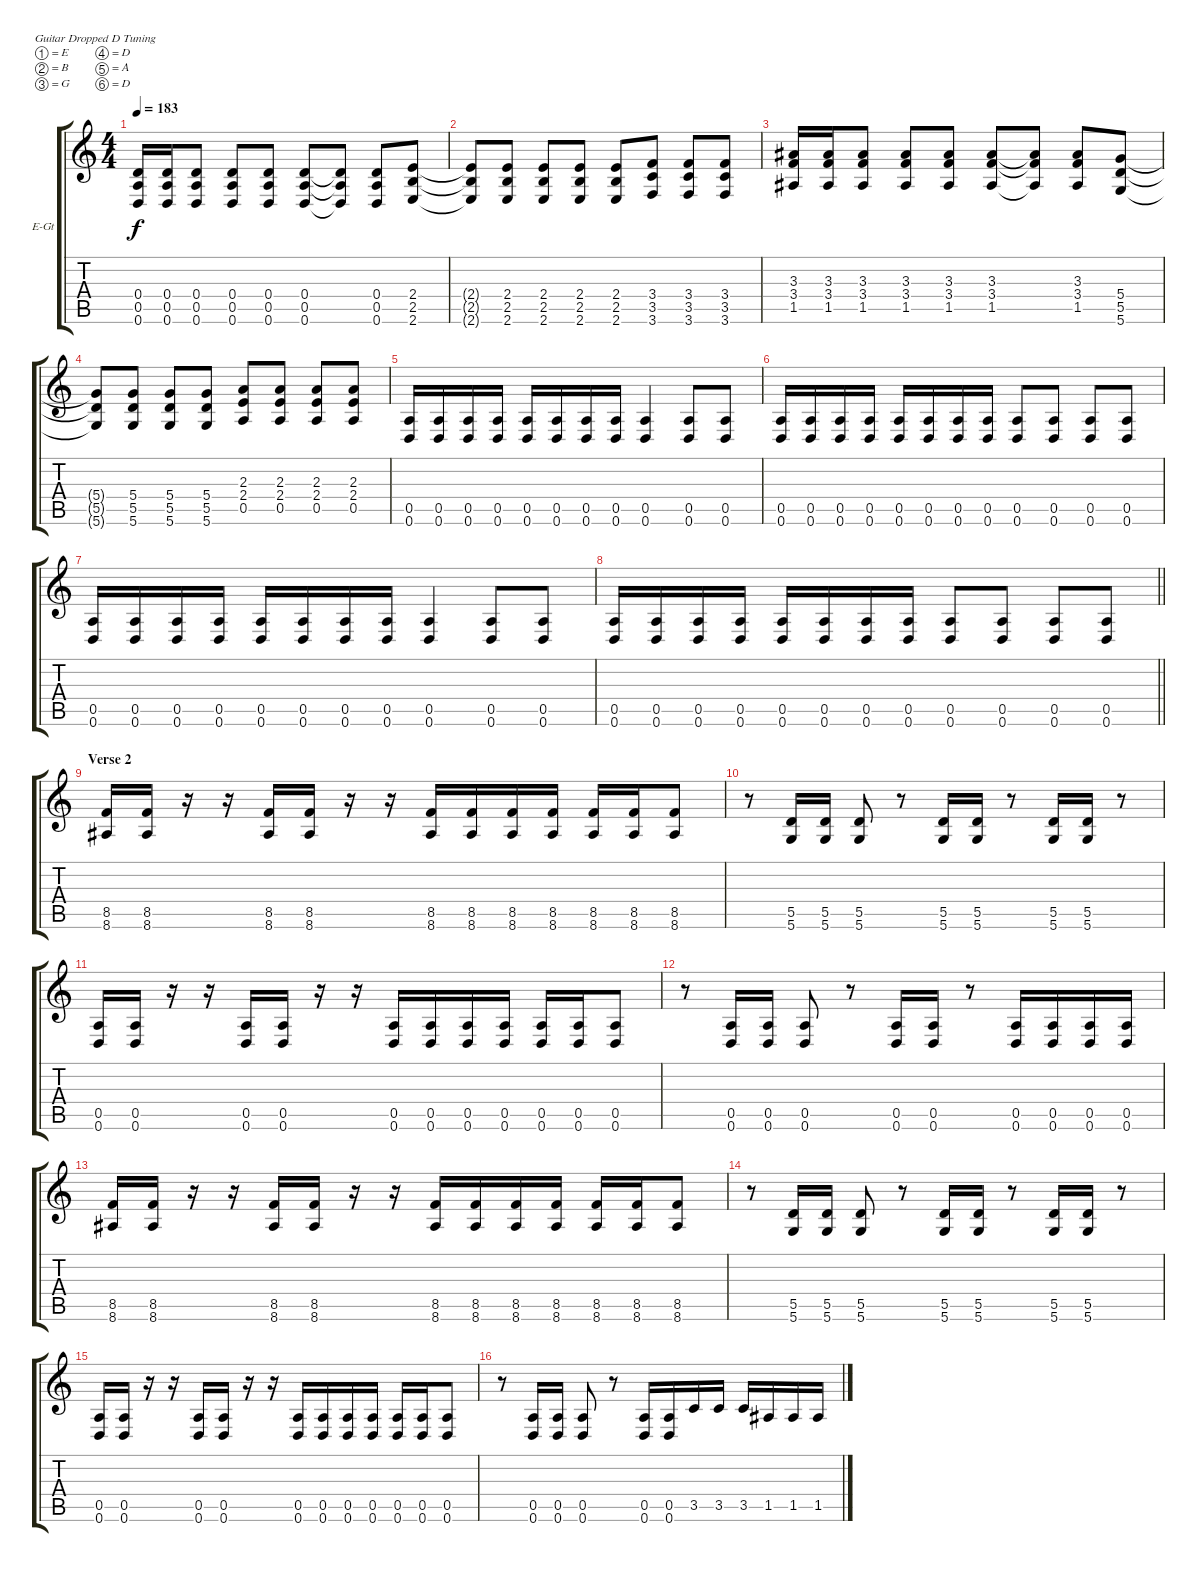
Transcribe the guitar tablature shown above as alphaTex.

\bracketExtendMode groupsimilarinstruments
\firstSystemTrackNameOrientation horizontal
\otherSystemsTrackNameOrientation horizontal
\track ("Guitar 2" "E-Gt") {instrument overdrivenguitar}
\staff {score tabs}
\tuning (E4 B3 G3 D3 A2 D2)
\ts (4 4)
\tempo 183
\clef g2
\ks c
(0.4 0.5 0.6).16{dy f} (0.4 0.5 0.6).16 (0.4 0.5 0.6).8 (0.4 0.5 0.6).8 (0.4 0.5 0.6).8 (0.4 0.5 0.6).8 (0.4{t} 0.5{t} 0.6{t}).8 (0.4 0.5 0.6).8 (2.4 2.5 2.6).8 |
(2.4{t} 2.5{t} 2.6{t}).8 (2.4 2.5 2.6).8 (2.4 2.5 2.6).8 (2.4 2.5 2.6).8 (2.4 2.5 2.6).8 (3.4 3.5 3.6).8 (3.4 3.5 3.6).8 (3.4 3.5 3.6).8 |
(3.3 3.4 1.5).16 (3.3 3.4 1.5).16 (3.3 3.4 1.5).8 (3.3 3.4 1.5).8 (3.3 3.4 1.5).8 (3.3 3.4 1.5).8 (3.3{t} 3.4{t} 1.5{t}).8 (3.3 3.4 1.5).8 (5.4 5.5 5.6).8 |
(5.4{t} 5.5{t} 5.6{t}).8 (5.4 5.5 5.6).8 (5.4 5.5 5.6).8 (5.4 5.5 5.6).8 (2.3 2.4 0.5).8 (2.3 2.4 0.5).8 (2.3 2.4 0.5).8 (2.3 2.4 0.5).8 |
(0.5 0.6).16 (0.5 0.6).16 (0.5 0.6).16 (0.5 0.6).16 (0.5 0.6).16 (0.5 0.6).16 (0.5 0.6).16 (0.5 0.6).16 (0.5 0.6).4 (0.5 0.6).8 (0.5 0.6).8 |
(0.5 0.6).16 (0.5 0.6).16 (0.5 0.6).16 (0.5 0.6).16 (0.5 0.6).16 (0.5 0.6).16 (0.5 0.6).16 (0.5 0.6).16 (0.5 0.6).8 (0.5 0.6).8 (0.5 0.6).8 (0.5 0.6).8 |
(0.5 0.6).16 (0.5 0.6).16 (0.5 0.6).16 (0.5 0.6).16 (0.5 0.6).16 (0.5 0.6).16 (0.5 0.6).16 (0.5 0.6).16 (0.5 0.6).4 (0.5 0.6).8 (0.5 0.6).8 |
\barLineRight lightlight
(0.5 0.6).16 (0.5 0.6).16 (0.5 0.6).16 (0.5 0.6).16 (0.5 0.6).16 (0.5 0.6).16 (0.5 0.6).16 (0.5 0.6).16 (0.5 0.6).8 (0.5 0.6).8 (0.5 0.6).8 (0.5 0.6).8 |
\section ("" "Verse 2")
(8.5 8.6).16 (8.5 8.6).16 r.16 r.16 (8.5 8.6).16 (8.5 8.6).16 r.16 r.16 (8.5 8.6).16 (8.5 8.6).16 (8.5 8.6).16 (8.5 8.6).16 (8.5 8.6).16 (8.5 8.6).16 (8.5 8.6).8 |
r.8 (5.5 5.6).16 (5.5 5.6).16 (5.5 5.6).8 r.8 (5.5 5.6).16 (5.5 5.6).16 r.8 (5.5 5.6).16 (5.5 5.6).16 r.8 |
(0.5 0.6).16 (0.5 0.6).16 r.16 r.16 (0.5 0.6).16 (0.5 0.6).16 r.16 r.16 (0.5 0.6).16 (0.5 0.6).16 (0.5 0.6).16 (0.5 0.6).16 (0.5 0.6).16 (0.5 0.6).16 (0.5 0.6).8 |
r.8 (0.5 0.6).16 (0.5 0.6).16 (0.5 0.6).8 r.8 (0.5 0.6).16 (0.5 0.6).16 r.8 (0.5 0.6).16 (0.5 0.6).16 (0.5 0.6).16 (0.5 0.6).16 |
(8.5 8.6).16 (8.5 8.6).16 r.16 r.16 (8.5 8.6).16 (8.5 8.6).16 r.16 r.16 (8.5 8.6).16 (8.5 8.6).16 (8.5 8.6).16 (8.5 8.6).16 (8.5 8.6).16 (8.5 8.6).16 (8.5 8.6).8 |
r.8 (5.5 5.6).16 (5.5 5.6).16 (5.5 5.6).8 r.8 (5.5 5.6).16 (5.5 5.6).16 r.8 (5.5 5.6).16 (5.5 5.6).16 r.8 |
(0.5 0.6).16 (0.5 0.6).16 r.16 r.16 (0.5 0.6).16 (0.5 0.6).16 r.16 r.16 (0.5 0.6).16 (0.5 0.6).16 (0.5 0.6).16 (0.5 0.6).16 (0.5 0.6).16 (0.5 0.6).16 (0.5 0.6).8 |
r.8 (0.5 0.6).16 (0.5 0.6).16 (0.5 0.6).8 r.8 (0.5 0.6).16 (0.5 0.6).16 3.5.16 3.5.16 3.5.16 1.5.16 1.5.16 1.5.16
